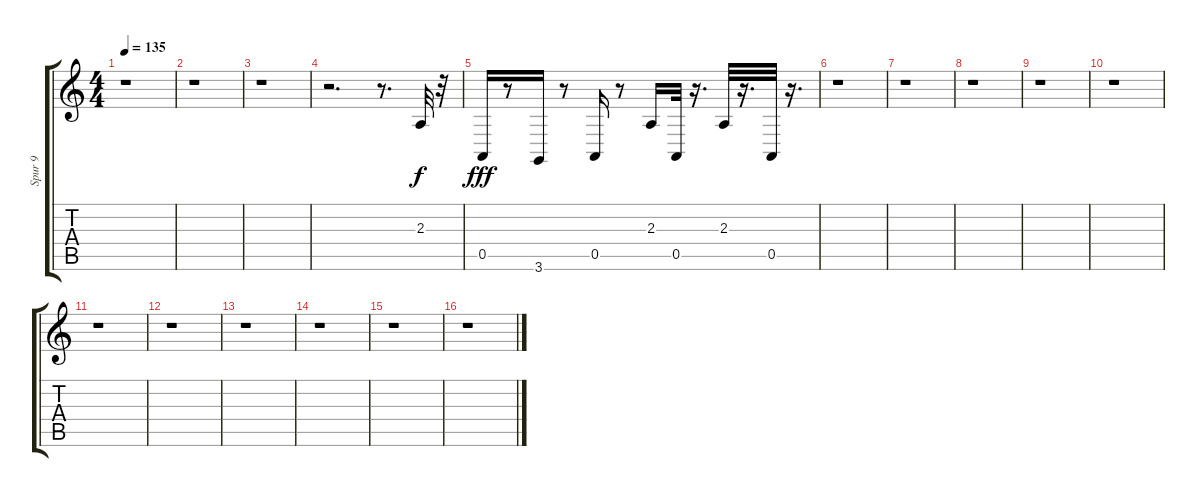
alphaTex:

\track ("Spur 9" "Spur 9") {instrument timpani}
\staff {score tabs}
\tuning (E4 B3 G3 D3 A2 E2) {hide}
\ts (4 4)
\tempo 135
\clef g2
\ks c
r.1{dy f} |
r.1 |
r.1 |
r.2{d} r.8{d} 2.3.32 r.32 |
0.5.16{dy fff} r.8 3.6.16 r.8 0.5.16 r.8 2.3.16 0.5.32 r.16{d} 2.3.32 r.16{d} 0.5.32 r.16{d} |
r.1 |
r.1 |
r.1 |
r.1 |
r.1 |
r.1 |
r.1 |
r.1 |
r.1 |
r.1 |
r.1
